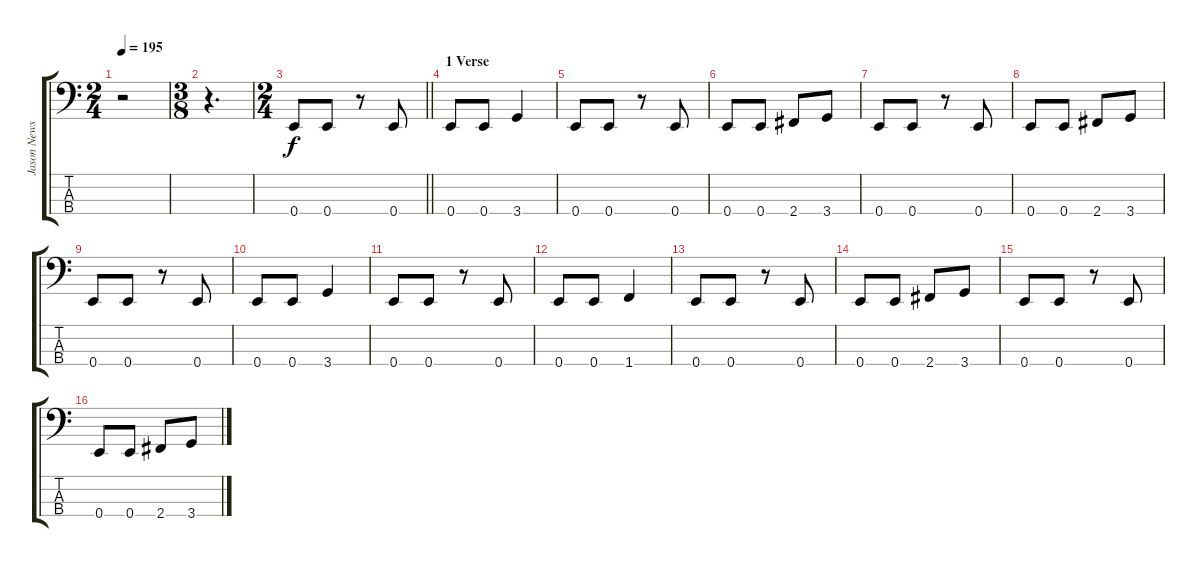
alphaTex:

\track ("Jason Newsted" "Jason News") {instrument electricbasspick}
\staff {score tabs}
\tuning (G2 D2 A1 E1) {hide}
\ts (2 4)
\tempo 195
\clef f4
\ks c
r.2{dy f} |
\ts (3 8)
r.4{d} |
\ts (2 4)
\barLineRight lightlight
0.4.8 0.4.8 r.8 0.4.8 |
\section ("" "1 Verse")
0.4.8 0.4.8 3.4.4 |
0.4.8 0.4.8 r.8 0.4.8 |
0.4.8 0.4.8 2.4.8 3.4.8 |
0.4.8 0.4.8 r.8 0.4.8 |
0.4.8 0.4.8 2.4.8 3.4.8 |
0.4.8 0.4.8 r.8 0.4.8 |
0.4.8 0.4.8 3.4.4 |
0.4.8 0.4.8 r.8 0.4.8 |
0.4.8 0.4.8 1.4.4 |
0.4.8 0.4.8 r.8 0.4.8 |
0.4.8 0.4.8 2.4.8 3.4.8 |
0.4.8 0.4.8 r.8 0.4.8 |
0.4.8 0.4.8 2.4.8 3.4.8
